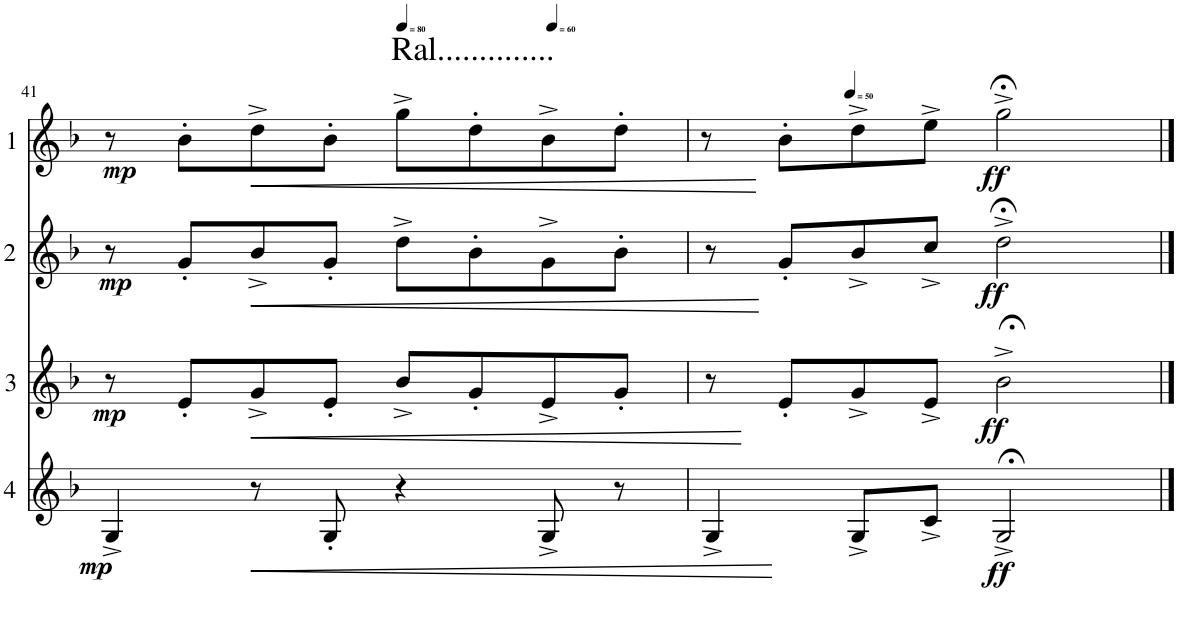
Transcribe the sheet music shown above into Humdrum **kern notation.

**kern	**dynam	**kern	**dynam	**kern	**dynam	**kern	**dynam
*part4	*part4	*part3	*part3	*part2	*part2	*part1	*part1
*staff4	*staff4	*staff3	*staff3	*staff2	*staff2	*staff1	*staff1
*I"4	*	*I"3	*	*I"2	*	*I"1	*
!!LO:PB:g=z
*clefG2	*	*clefG2	*	*clefG2	*	*clefG2	*
*Trd4c7	*	*Trd4c7	*	*Trd4c7	*	*Trd4c7	*
*k[b-]	*	*k[b-]	*	*k[b-]	*	*k[b-]	*
*M4/4	*	*M4/4	*	*M4/4	*	*M4/4	*
=41	=41	=41	=41	=41	=41	=41	=41
!	!LO:DY:b	!	!LO:DY:b	!	!LO:DY:b	!	!LO:DY:b
4G^/	mp	8r	mp	8r	mp	8r	mp
.	.	8e'/L	.	8g'/L	.	8b-'\L	.
!	!LO:HP:b	!	!LO:HP:b	!	!LO:HP:b	!	!LO:HP:b
8r	<	8g^/	<	8b-^/	<	8dd^\	<
8G'/	.	8e'/J	.	8g'/J	.	8b-'\J	.
*	*	*	*	*	*	*MM80	*
!	!	!	!	!	!	!LO:TX:a:t=Ral..............	!
4r	.	8b-^/L	.	8dd^\L	.	8gg^\L	.
.	.	8g'/	.	8b-'\	.	8dd'\	.
*	*	*	*	*	*	*MM60	*
8G^/	.	8e^/	.	8g^\	.	8b-^\	.
8r	.	8g'/J	.	8b-'\J	.	8dd'\J	.
.	[	.	[	.	[	.	[
=42	=42	=42	=42	=42	=42	=42	=42
4G^/	.	8r	.	8r	.	8r	.
.	.	8e'/L	.	8g'/L	.	8b-'\L	.
*	*	*	*	*	*	*MM50	*
8G^/L	.	8g^/	.	8b-^/	.	8dd^\	.
8c^/J	.	8e^/J	.	8cc^/J	.	8ee^\J	.
!	!LO:DY:b	!	!LO:DY:b	!	!LO:DY:b	!	!LO:DY:b
2G;<^/	ff	2b-;<^\	ff	2dd;<^\	ff	2gg;<^\	ff
==	==	==	==	==	==	==	==
*-	*-	*-	*-	*-	*-	*-	*-
